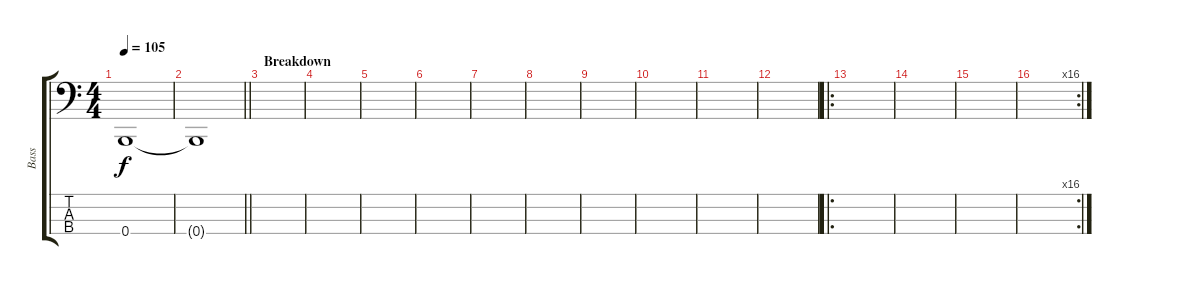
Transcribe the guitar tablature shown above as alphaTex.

\track ("Bass" "Bass") {instrument electricbasspick}
\staff {score tabs}
\tuning (E2 B1 F1 B0) {hide}
\ts (4 4)
\tempo 105
\clef f4
\ks c
0.4{t}.1{dy f} |
\barLineRight lightlight
0.4{t}.1 |
\section ("" "Breakdown")
|
|
|
|
|
|
|
|
|
|
\ro
|
|
|
\rc 16
